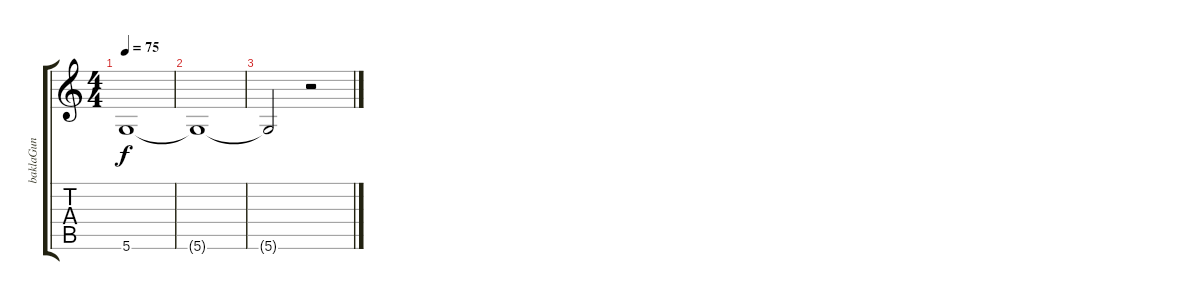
\track ("baklaGun" "baklaGun") {instrument electricguitarclean}
\staff {score tabs}
\tuning (D4 A3 F3 C3 G2 D2) {hide}
\ts (4 4)
\tempo 75
\clef g2
\ks c
5.6{t}.1{dy f} |
5.6{t}.1 |
5.6{t}.2 r.2
